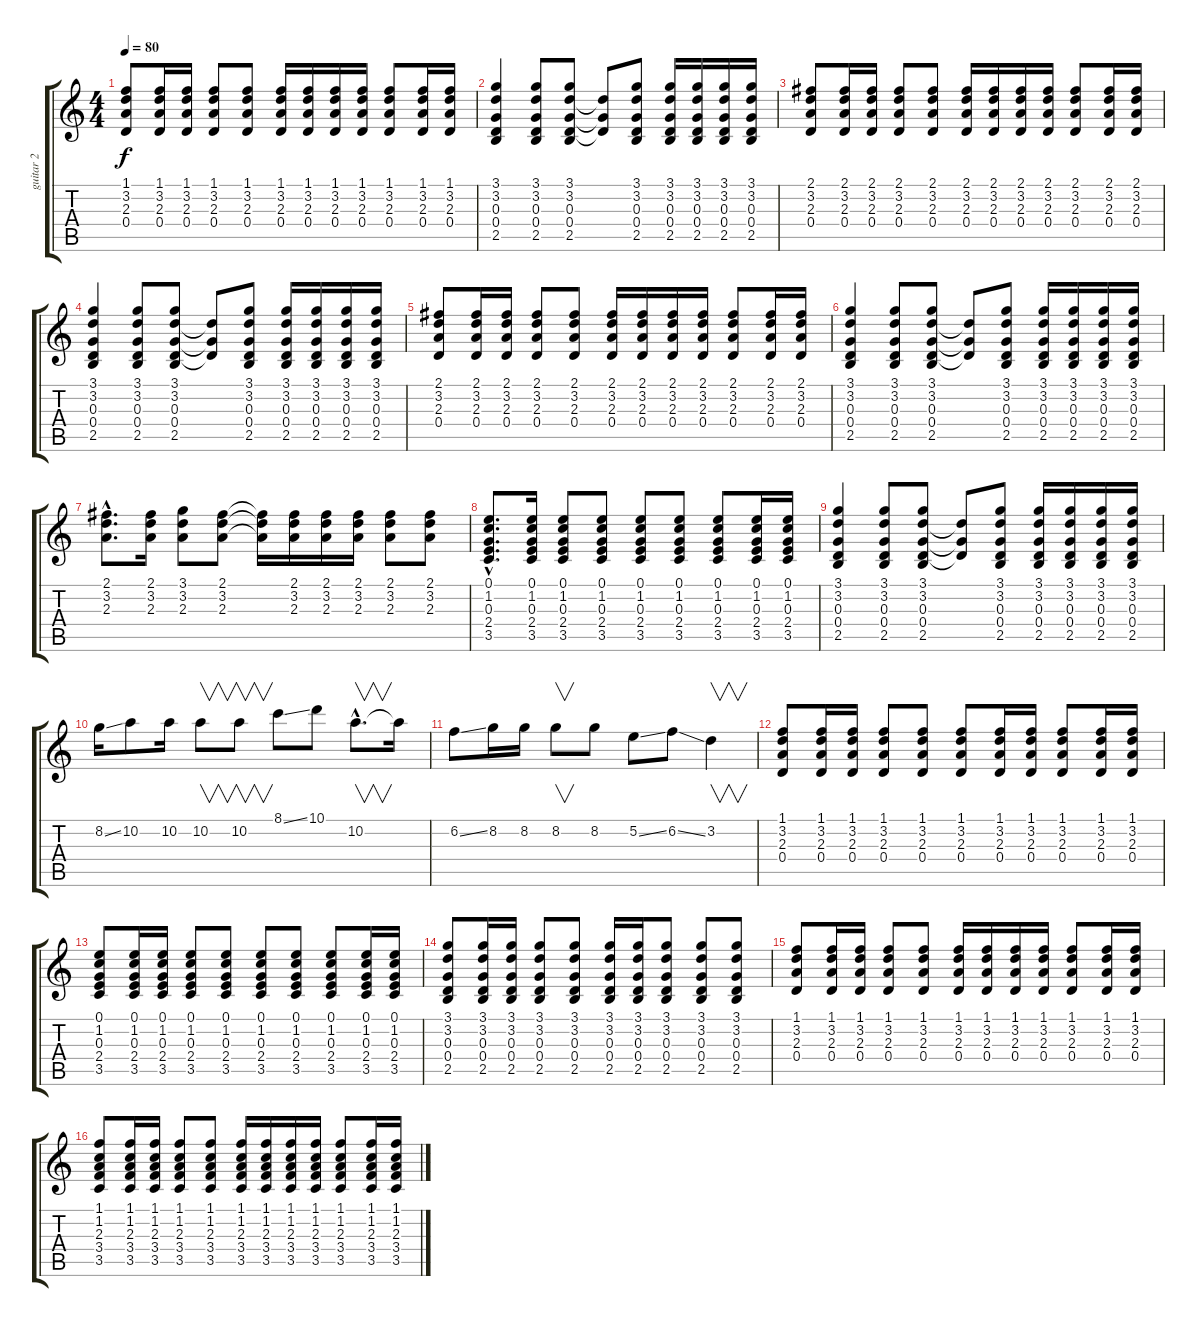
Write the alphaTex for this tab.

\track ("guitar 2 " "guitar 2 ") {instrument acousticguitarsteel}
\staff {score tabs}
\tuning (E4 B3 G3 D3 A2 D2) {hide}
\ts (4 4)
\tempo 80
\clef g2
\ks c
(1.1 3.2 2.3 0.4).8{dy f} (1.1 3.2 2.3 0.4).16 (1.1 3.2 2.3 0.4).16 (1.1 3.2 2.3 0.4).8 (1.1 3.2 2.3 0.4).8 (1.1 3.2 2.3 0.4).16 (1.1 3.2 2.3 0.4).16 (1.1 3.2 2.3 0.4).16 (1.1 3.2 2.3 0.4).16 (1.1 3.2 2.3 0.4).8 (1.1 3.2 2.3 0.4).16 (1.1 3.2 2.3 0.4).16 |
(3.1 3.2 0.3 0.4 2.5).4 (3.1 3.2 0.3 0.4 2.5).8 (3.1 3.2 0.3 0.4 2.5).8 (3.2{t} 0.3{t} 0.4{t}).8 (3.1 3.2 0.3 0.4 2.5).8 (3.1 3.2 0.3 0.4 2.5).16 (3.1 3.2 0.3 0.4 2.5).16 (3.1 3.2 0.3 0.4 2.5).16 (3.1 3.2 0.3 0.4 2.5).16 |
(2.1 3.2 2.3 0.4).8 (2.1 3.2 2.3 0.4).16 (2.1 3.2 2.3 0.4).16 (2.1 3.2 2.3 0.4).8 (2.1 3.2 2.3 0.4).8 (2.1 3.2 2.3 0.4).16 (2.1 3.2 2.3 0.4).16 (2.1 3.2 2.3 0.4).16 (2.1 3.2 2.3 0.4).16 (2.1 3.2 2.3 0.4).8 (2.1 3.2 2.3 0.4).16 (2.1 3.2 2.3 0.4).16 |
(3.1 3.2 0.3 0.4 2.5).4 (3.1 3.2 0.3 0.4 2.5).8 (3.1 3.2 0.3 0.4 2.5).8 (3.2{t} 0.3{t} 0.4{t}).8 (3.1 3.2 0.3 0.4 2.5).8 (3.1 3.2 0.3 0.4 2.5).16 (3.1 3.2 0.3 0.4 2.5).16 (3.1 3.2 0.3 0.4 2.5).16 (3.1 3.2 0.3 0.4 2.5).16 |
(2.1 3.2 2.3 0.4).8 (2.1 3.2 2.3 0.4).16 (2.1 3.2 2.3 0.4).16 (2.1 3.2 2.3 0.4).8 (2.1 3.2 2.3 0.4).8 (2.1 3.2 2.3 0.4).16 (2.1 3.2 2.3 0.4).16 (2.1 3.2 2.3 0.4).16 (2.1 3.2 2.3 0.4).16 (2.1 3.2 2.3 0.4).8 (2.1 3.2 2.3 0.4).16 (2.1 3.2 2.3 0.4).16 |
(3.1 3.2 0.3 0.4 2.5).4 (3.1 3.2 0.3 0.4 2.5).8 (3.1 3.2 0.3 0.4 2.5).8 (3.2{t} 0.3{t} 0.4{t}).8 (3.1 3.2 0.3 0.4 2.5).8 (3.1 3.2 0.3 0.4 2.5).16 (3.1 3.2 0.3 0.4 2.5).16 (3.1 3.2 0.3 0.4 2.5).16 (3.1 3.2 0.3 0.4 2.5).16 |
(2.1{hac} 3.2{hac} 2.3{hac}).8{d} (2.1 3.2 2.3).16 (3.1 3.2 2.3).8 (2.1 3.2 2.3).8 (2.1{t} 3.2{t} 2.3{t}).16 (2.1 3.2 2.3).16 (2.1 3.2 2.3).16 (2.1 3.2 2.3).16 (2.1 3.2 2.3).8 (2.1 3.2 2.3).8 |
(0.1{hac} 1.2{hac} 0.3{hac} 2.4{hac} 3.5{hac}).8{d} (0.1 1.2 0.3 2.4 3.5).16 (0.1 1.2 0.3 2.4 3.5).8 (0.1 1.2 0.3 2.4 3.5).8 (0.1 1.2 0.3 2.4 3.5).8 (0.1 1.2 0.3 2.4 3.5).8 (0.1 1.2 0.3 2.4 3.5).8 (0.1 1.2 0.3 2.4 3.5).16 (0.1 1.2 0.3 2.4 3.5).16 |
(3.1 3.2 0.3 0.4 2.5).4 (3.1 3.2 0.3 0.4 2.5).8 (3.1 3.2 0.3 0.4 2.5).8 (3.2{t} 0.3{t} 0.4{t}).8 (3.1 3.2 0.3 0.4 2.5).8 (3.1 3.2 0.3 0.4 2.5).16 (3.1 3.2 0.3 0.4 2.5).16 (3.1 3.2 0.3 0.4 2.5).16 (3.1 3.2 0.3 0.4 2.5).16 |
8.2{ss}.16 10.2.8 10.2.16 10.2.8{v} 10.2.8{v} 8.1{ss}.8 10.1.8 10.2{hac}.8{v d} 10.2{t}.16 |
6.2{ss}.8 8.2.16 8.2.16 8.2.8{v} 8.2.8 5.2{ss}.8 6.2{ss}.8 3.2.4{v} |
(1.1 3.2 2.3 0.4).8{volume 6} (1.1 3.2 2.3 0.4).16 (1.1 3.2 2.3 0.4).16 (1.1 3.2 2.3 0.4).8 (1.1 3.2 2.3 0.4).8 (1.1 3.2 2.3 0.4).8 (1.1 3.2 2.3 0.4).16 (1.1 3.2 2.3 0.4).16 (1.1 3.2 2.3 0.4).8 (1.1 3.2 2.3 0.4).16 (1.1 3.2 2.3 0.4).16 |
(0.1 1.2 0.3 2.4 3.5).8 (0.1 1.2 0.3 2.4 3.5).16 (0.1 1.2 0.3 2.4 3.5).16 (0.1 1.2 0.3 2.4 3.5).8 (0.1 1.2 0.3 2.4 3.5).8 (0.1 1.2 0.3 2.4 3.5).8 (0.1 1.2 0.3 2.4 3.5).8 (0.1 1.2 0.3 2.4 3.5).8 (0.1 1.2 0.3 2.4 3.5).16 (0.1 1.2 0.3 2.4 3.5).16 |
(3.1 3.2 0.3 0.4 2.5).8 (3.1 3.2 0.3 0.4 2.5).16 (3.1 3.2 0.3 0.4 2.5).16 (3.1 3.2 0.3 0.4 2.5).8 (3.1 3.2 0.3 0.4 2.5).8 (3.1 3.2 0.3 0.4 2.5).16 (3.1 3.2 0.3 0.4 2.5).16 (3.1 3.2 0.3 0.4 2.5).8 (3.1 3.2 0.3 0.4 2.5).8 (3.1 3.2 0.3 0.4 2.5).8 |
(1.1 3.2 2.3 0.4).8 (1.1 3.2 2.3 0.4).16 (1.1 3.2 2.3 0.4).16 (1.1 3.2 2.3 0.4).8 (1.1 3.2 2.3 0.4).8 (1.1 3.2 2.3 0.4).16 (1.1 3.2 2.3 0.4).16 (1.1 3.2 2.3 0.4).16 (1.1 3.2 2.3 0.4).16 (1.1 3.2 2.3 0.4).8 (1.1 3.2 2.3 0.4).16 (1.1 3.2 2.3 0.4).16 |
(1.1 1.2 2.3 3.4 3.5).8 (1.1 1.2 2.3 3.4 3.5).16 (1.1 1.2 2.3 3.4 3.5).16 (1.1 1.2 2.3 3.4 3.5).8 (1.1 1.2 2.3 3.4 3.5).8 (1.1 1.2 2.3 3.4 3.5).16 (1.1 1.2 2.3 3.4 3.5).16 (1.1 1.2 2.3 3.4 3.5).16 (1.1 1.2 2.3 3.4 3.5).16 (1.1 1.2 2.3 3.4 3.5).8 (1.1 1.2 2.3 3.4 3.5).16 (1.1 1.2 2.3 3.4 3.5).16
